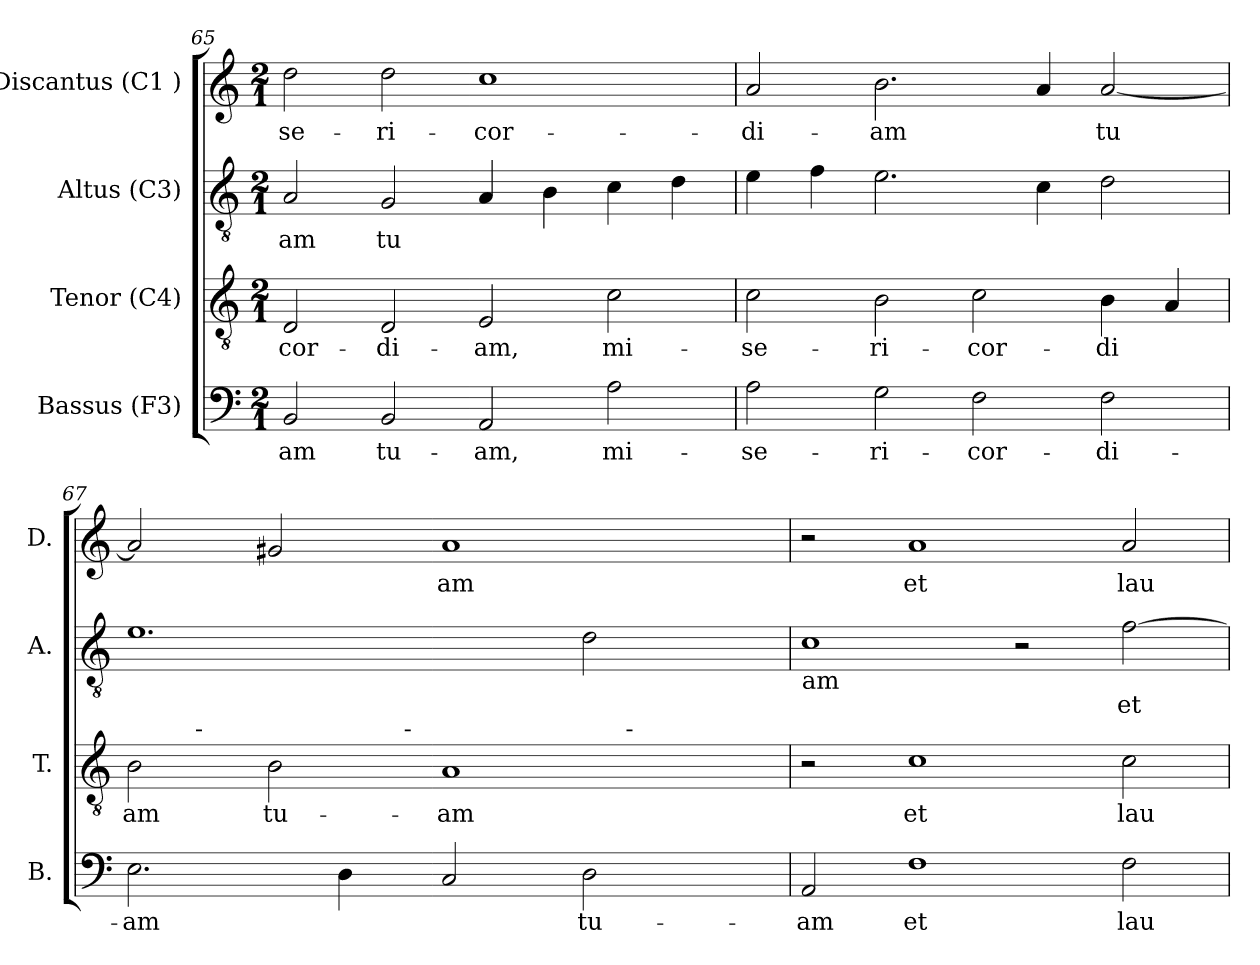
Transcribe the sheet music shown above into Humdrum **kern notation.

**kern	**text	**kern	**text	**kern	**text	**kern	**text
*part4	*part4	*part3	*part3	*part2	*part2	*part1	*part1
*staff4	*staff4	*staff3	*staff3	*staff2	*staff2	*staff1	*staff1
*I"Bassus (F3)	*	*I"Tenor (C4)	*	*I"Altus (C3)	*	*I"Discantus (C1 )	*
*I'B.	*	*I'T.	*	*I'A.	*	*I'D.	*
*clefF4	*	*clefGv2	*	*clefGv2	*	*clefG2	*
*k[]	*	*k[]	*	*k[]	*	*k[]	*
*C:	*	*C:	*	*C:	*	*C:	*
*M2/1	*	*M2/1	*	*M2/1	*	*M2/1	*
=65	=65	=65	=65	=65	=65	=65	=65
!	!LO:LY:b:cj	!	!LO:LY:b:cj	!	!LO:LY:b:cj	!	!LO:LY:b:cj
2BB/	-am	2D/	-cor-	2A/	-am	2dd\	-se-
!	!LO:LY:b:cj	!	!LO:LY:b:cj	!	!LO:LY:b:cj	!	!LO:LY:b:cj
2BB/	tu-	2D/	-di-	2G/	tu-	2dd\	-ri-
!	!LO:LY:b:cj	!	!LO:LY:b:cj	!	!LO:LY:b:cj	!	!LO:LY:b:cj
2AA/	-am,	2E/	-am,	4A/	--	1cc	-cor-
!	!	!	!	!	!LO:LY:b:cj	!	!
.	.	.	.	4B\	--	.	.
!	!LO:LY:b:cj	!	!LO:LY:b:cj	!	!LO:LY:b:cj	!	!
2A\	mi-	2c\	mi-	4c\	--	.	.
!	!	!	!	!	!LO:LY:b:cj	!	!
.	.	.	.	4d\	--	.	.
=66	=66	=66	=66	=66	=66	=66	=66
!	!LO:LY:b:cj	!	!LO:LY:b:cj	!	!LO:LY:b:cj	!	!LO:LY:b:cj
2A\	-se-	2c\	-se-	4e\	--	2a/	-di-
!	!	!	!	!	!LO:LY:b:cj	!	!
.	.	.	.	4f\	--	.	.
!	!LO:LY:b:cj	!	!LO:LY:b:cj	!	!LO:LY:b:cj	!	!LO:LY:b:cj
2G\	-ri-	2B\	-ri-	2.e\	--	2.b\	-am
!	!LO:LY:b:cj	!	!LO:LY:b:cj	!	!	!	!
2F\	-cor-	2c\	-cor-	.	.	.	.
!	!	!	!	!	!LO:LY:b:cj	!	!LO:LY:b:cj
.	.	.	.	4c\	--	4a/	.
!	!LO:LY:b:cj	!	!LO:LY:b:cj	!	!LO:LY:b:cj	!	!LO:LY:b:cj
2F\	-di-	4B\	-di-	2d\	--	[<2a/	tu-
!	!	!	!LO:LY:b:cj	!	!	!	!
.	.	4A/	--	.	.	.	.
!!LO:LB:g=z
=67	=67	=67	=67	=67	=67	=67	=67
!	!LO:LY:b:cj	!	!LO:LY:b:cj	!	!LO:LY:b:cj	!	!LO:LY:b:cj
*	*	*^	*	*	*	*	*
*	*	*	*^	*	*	*	*	*
*	*	*	*	*^	*	*	*	*	*
2.E\	-am	2B\	8...ryy	2ryy	1ryy	-am	1.e	--	2a/]	--
!	!	!	!LO:TX:a:t=-	!	!	!	!	!	!	!
.	.	.	1ryy	.	.	.	.	.	.	.
!	!	!	!	!	!	!LO:LY:b:cj	!	!	!	!LO:LY:b:cj
.	.	2B\	.	4ryy	.	tu-	.	.	2g#/	--
!	!LO:LY:b:cj	!	!	!	!	!	!	!	!	!
4D\	.	.	.	8ryy	.	.	.	.	.	.
.	.	.	.	32ryy	.	.	.	.	.	.
!	!	!	!	!LO:TX:a:t=-	!	!	!	!	!	!
.	.	.	.	1ryy	.	.	.	.	.	.
!	!LO:LY:b:cj	!	!	!	!	!LO:LY:b:cj	!	!	!	!LO:LY:b:cj
2C/	.	1A	.	.	2ryy	-am	.	.	1a	-am
.	.	.	2ryy	.	.	.	.	.	.	.
!	!LO:LY:b:cj	!	!	!	!	!	!	!LO:LY:b:cj	!	!
2D\	tu-	.	.	.	16..ryy	.	2d\	--	.	.
!	!	!	!	!	!LO:TX:a:t=-	!	!	!	!	!
.	.	.	.	.	4ryy	.	.	.	.	.
.	.	.	4ryy	.	.	.	.	.	.	.
.	.	.	.	.	8ryy	.	.	.	.	.
.	.	.	.	16.ryy	.	.	.	.	.	.
.	.	.	64ryy	.	64ryy	.	.	.	.	.
=68	=68	=68	=68	=68	=68	=68	=68	=68	=68	=68
!	!	!	!	!	!	!	!LO:TX:b:t=am	!	!	!
!	!LO:LY:b:cj	!	!	!	!	!	!	!LO:LY:b:cj	!	!
*	*	*v	*v	*v	*v	*	*	*	*	*
2AA/	-am	2r	.	1c	--	2r	.
!	!LO:LY:b:cj	!	!LO:LY:b:cj	!	!	!	!LO:LY:b:cj
1F	et	1c	et	.	.	1a	et
.	.	.	.	2r	.	.	.
!	!LO:LY:b:cj	!	!LO:LY:b:cj	!	!LO:LY:b:cj	!	!LO:LY:b:cj
2F\	lau-	2c\	lau-	[>2f\	-et	2a/	lau-
=	=	=	=	=	=	=	=
*-	*-	*-	*-	*-	*-	*-	*-
